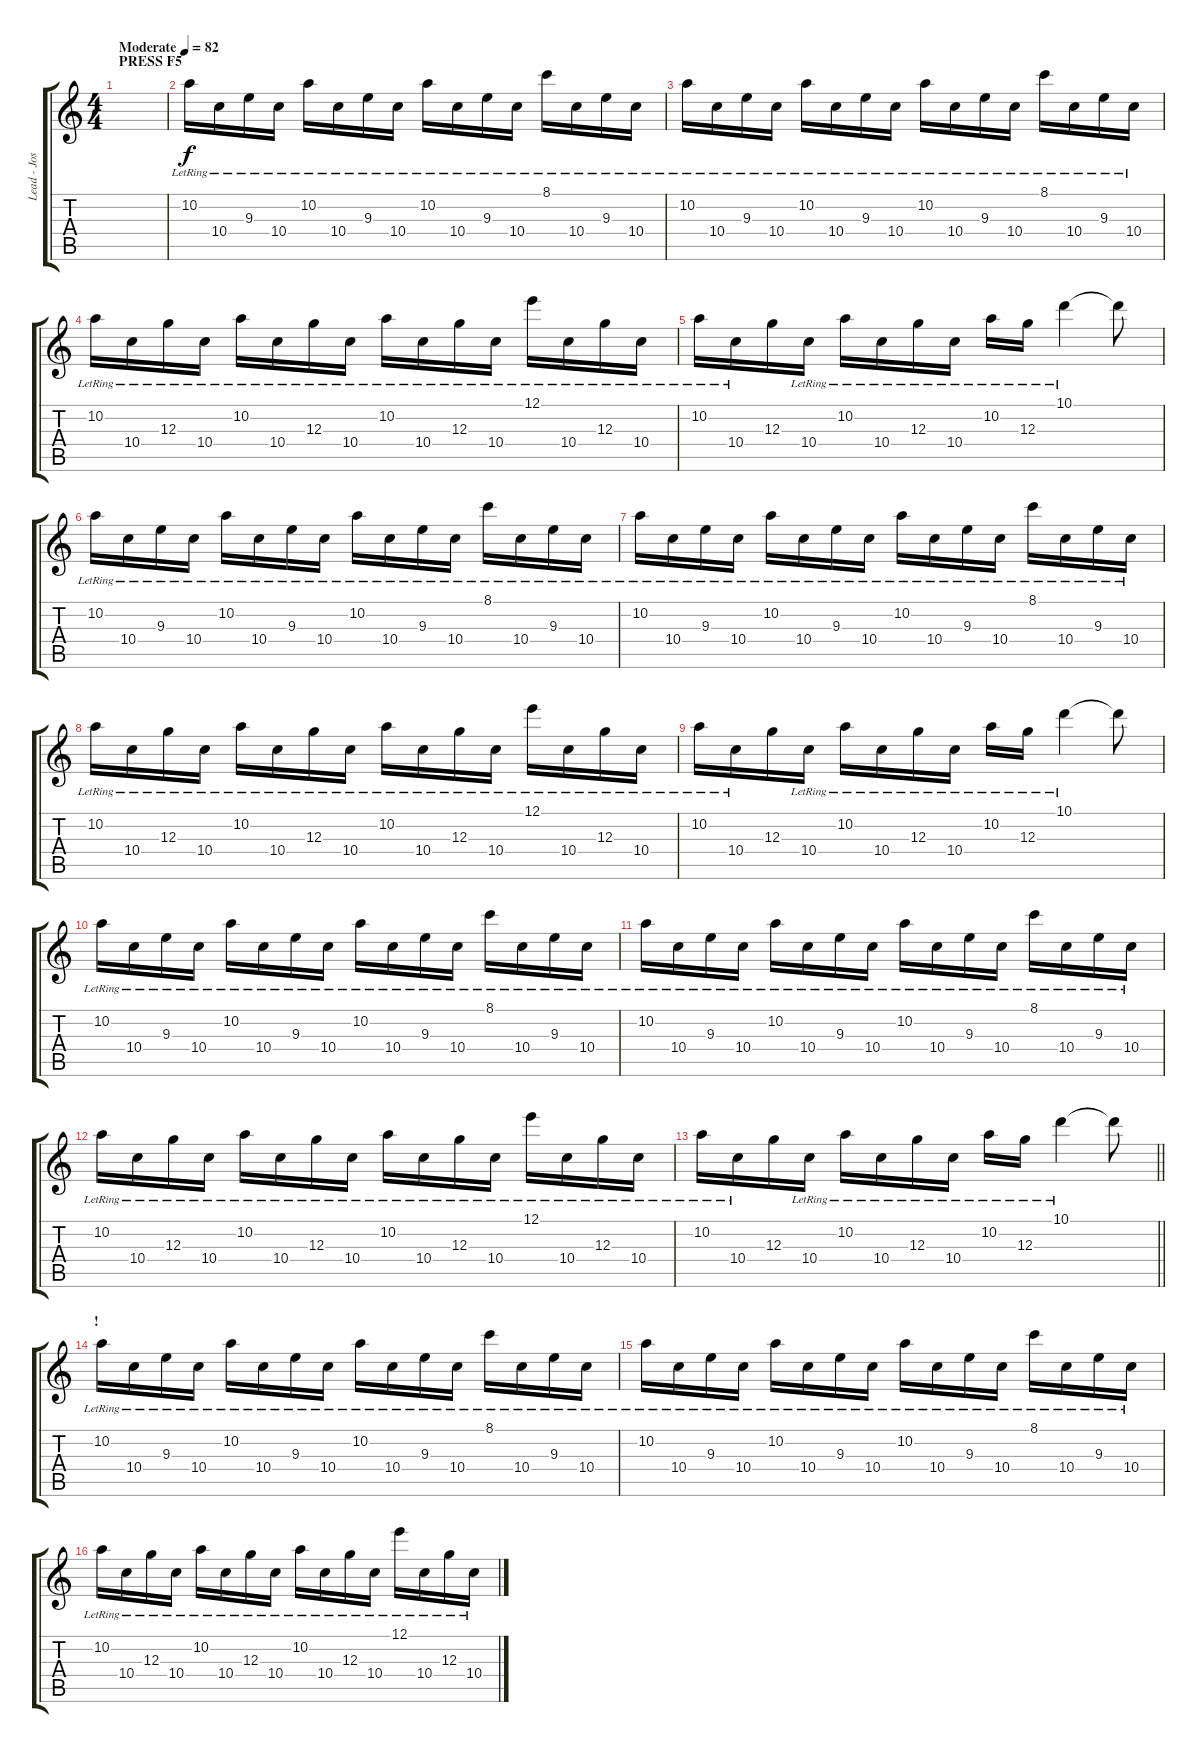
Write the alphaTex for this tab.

\track ("Lead - Josh Farro а" "Lead - Jos") {instrument electricguitarjazz}
\staff {score tabs}
\tuning (E4 B3 G3 D3 A2 D2) {hide}
\ts (4 4)
\section ("" "PRESS F5")
\tempo (82 "Moderate")
\clef g2
\ks c
|
10.2{lr}.16 10.4{lr}.16 9.3{lr}.16 10.4{lr}.16 10.2{lr}.16 10.4{lr}.16 9.3{lr}.16 10.4{lr}.16 10.2{lr}.16 10.4{lr}.16 9.3{lr}.16 10.4{lr}.16 8.1{lr}.16 10.4{lr}.16 9.3{lr}.16 10.4{lr}.16 |
10.2{lr}.16 10.4{lr}.16 9.3{lr}.16 10.4{lr}.16 10.2{lr}.16 10.4{lr}.16 9.3{lr}.16 10.4{lr}.16 10.2{lr}.16 10.4{lr}.16 9.3{lr}.16 10.4{lr}.16 8.1{lr}.16 10.4{lr}.16 9.3{lr}.16 10.4{lr}.16 |
10.2{lr}.16 10.4{lr}.16 12.3{lr}.16 10.4{lr}.16 10.2{lr}.16 10.4{lr}.16 12.3{lr}.16 10.4{lr}.16 10.2{lr}.16 10.4{lr}.16 12.3{lr}.16 10.4{lr}.16 12.1{lr}.16 10.4{lr}.16 12.3{lr}.16 10.4{lr}.16 |
10.2{lr}.16 10.4{lr}.16 12.3.16 10.4{lr}.16 10.2{lr}.16 10.4{lr}.16 12.3{lr}.16 10.4{lr}.16 10.2{lr}.16 12.3{lr}.16 10.1{lr}.4 10.1{t}.8 |
10.2{lr}.16 10.4{lr}.16 9.3{lr}.16 10.4{lr}.16 10.2{lr}.16 10.4{lr}.16 9.3{lr}.16 10.4{lr}.16 10.2{lr}.16 10.4{lr}.16 9.3{lr}.16 10.4{lr}.16 8.1{lr}.16 10.4{lr}.16 9.3{lr}.16 10.4{lr}.16 |
10.2{lr}.16 10.4{lr}.16 9.3{lr}.16 10.4{lr}.16 10.2{lr}.16 10.4{lr}.16 9.3{lr}.16 10.4{lr}.16 10.2{lr}.16 10.4{lr}.16 9.3{lr}.16 10.4{lr}.16 8.1{lr}.16 10.4{lr}.16 9.3{lr}.16 10.4{lr}.16 |
10.2{lr}.16 10.4{lr}.16 12.3{lr}.16 10.4{lr}.16 10.2{lr}.16 10.4{lr}.16 12.3{lr}.16 10.4{lr}.16 10.2{lr}.16 10.4{lr}.16 12.3{lr}.16 10.4{lr}.16 12.1{lr}.16 10.4{lr}.16 12.3{lr}.16 10.4{lr}.16 |
10.2{lr}.16 10.4{lr}.16 12.3.16 10.4{lr}.16 10.2{lr}.16 10.4{lr}.16 12.3{lr}.16 10.4{lr}.16 10.2{lr}.16 12.3{lr}.16 10.1{lr}.4 10.1{t}.8 |
10.2{lr}.16 10.4{lr}.16 9.3{lr}.16 10.4{lr}.16 10.2{lr}.16 10.4{lr}.16 9.3{lr}.16 10.4{lr}.16 10.2{lr}.16 10.4{lr}.16 9.3{lr}.16 10.4{lr}.16 8.1{lr}.16 10.4{lr}.16 9.3{lr}.16 10.4{lr}.16 |
10.2{lr}.16 10.4{lr}.16 9.3{lr}.16 10.4{lr}.16 10.2{lr}.16 10.4{lr}.16 9.3{lr}.16 10.4{lr}.16 10.2{lr}.16 10.4{lr}.16 9.3{lr}.16 10.4{lr}.16 8.1{lr}.16 10.4{lr}.16 9.3{lr}.16 10.4{lr}.16 |
10.2{lr}.16 10.4{lr}.16 12.3{lr}.16 10.4{lr}.16 10.2{lr}.16 10.4{lr}.16 12.3{lr}.16 10.4{lr}.16 10.2{lr}.16 10.4{lr}.16 12.3{lr}.16 10.4{lr}.16 12.1{lr}.16 10.4{lr}.16 12.3{lr}.16 10.4{lr}.16 |
\barLineRight lightlight
10.2{lr}.16 10.4{lr}.16 12.3.16 10.4{lr}.16 10.2{lr}.16 10.4{lr}.16 12.3{lr}.16 10.4{lr}.16 10.2{lr}.16 12.3{lr}.16 10.1{lr}.4 10.1{t}.8 |
\section ("" "!")
10.2{lr}.16 10.4{lr}.16 9.3{lr}.16 10.4{lr}.16 10.2{lr}.16 10.4{lr}.16 9.3{lr}.16 10.4{lr}.16 10.2{lr}.16 10.4{lr}.16 9.3{lr}.16 10.4{lr}.16 8.1{lr}.16 10.4{lr}.16 9.3{lr}.16 10.4{lr}.16 |
10.2{lr}.16 10.4{lr}.16 9.3{lr}.16 10.4{lr}.16 10.2{lr}.16 10.4{lr}.16 9.3{lr}.16 10.4{lr}.16 10.2{lr}.16 10.4{lr}.16 9.3{lr}.16 10.4{lr}.16 8.1{lr}.16 10.4{lr}.16 9.3{lr}.16 10.4{lr}.16 |
10.2{lr}.16 10.4{lr}.16 12.3{lr}.16 10.4{lr}.16 10.2{lr}.16 10.4{lr}.16 12.3{lr}.16 10.4{lr}.16 10.2{lr}.16 10.4{lr}.16 12.3{lr}.16 10.4{lr}.16 12.1{lr}.16 10.4{lr}.16 12.3{lr}.16 10.4{lr}.16
